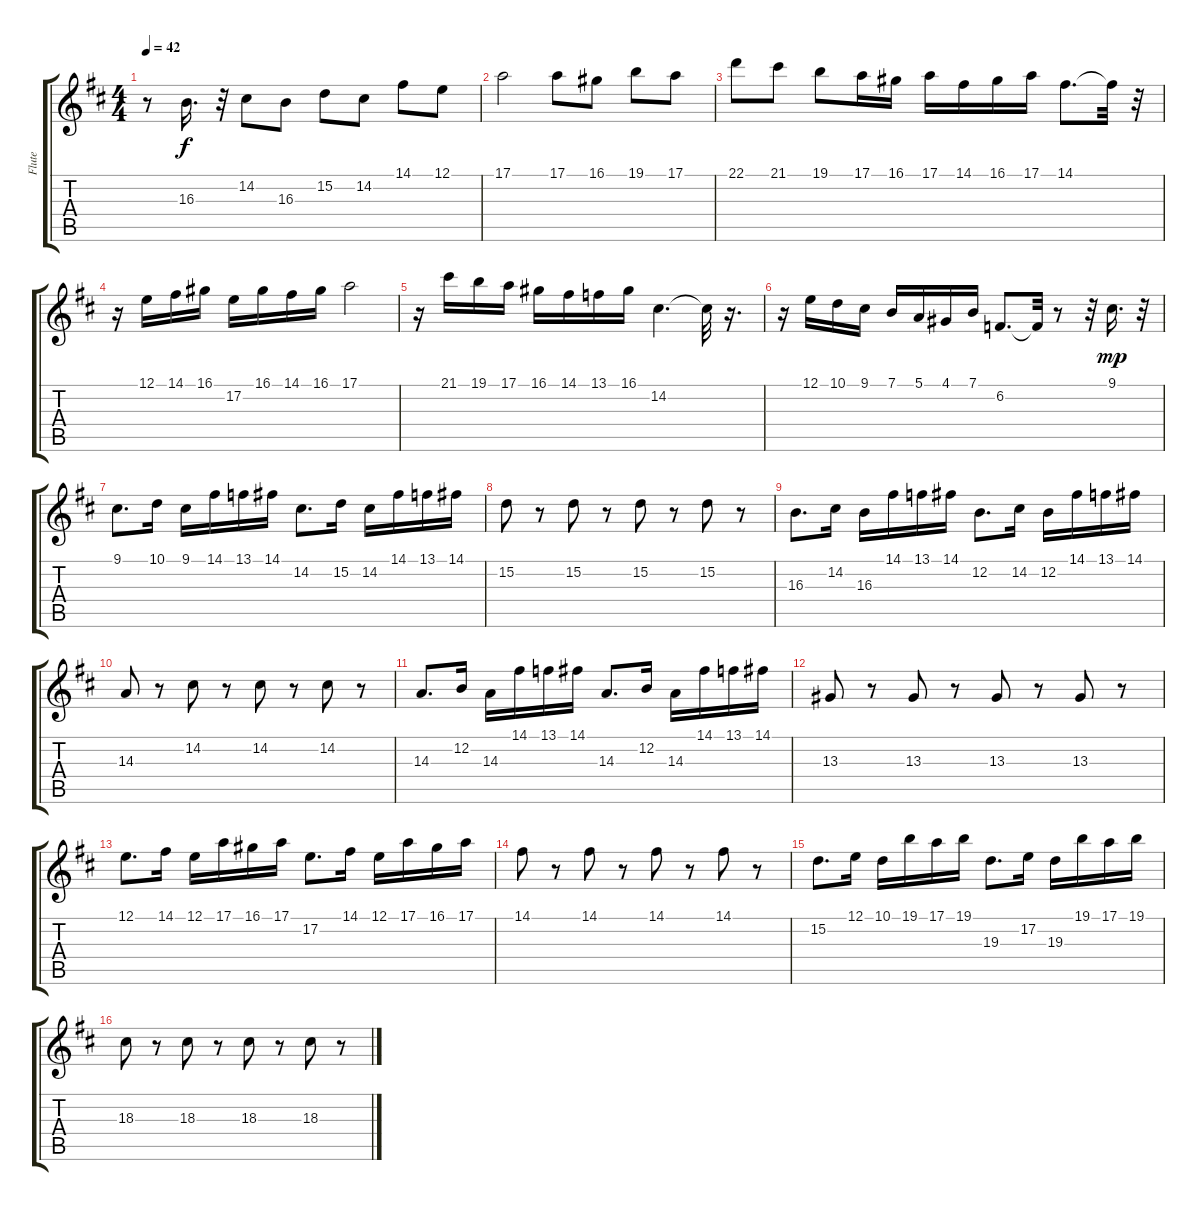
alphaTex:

\track ("Flute" "Flute") {mute instrument flute}
\staff {score tabs}
\tuning (E4 B3 G3 D3 A2 E2) {hide}
\ts (4 4)
\tempo 42
\clef g2
\ks d
r.8{dy f} 16.3.16{d} r.32 14.2.8 16.3.8 15.2.8 14.2.8 14.1.8 12.1.8 |
17.1.2 17.1.8 16.1.8 19.1.8 17.1.8 |
22.1.8 21.1.8 19.1.8 17.1.16 16.1.16 17.1.16 14.1.16 16.1.16 17.1.16 14.1.8{d} 14.1{t}.32 r.32 |
r.16 12.1.16 14.1.16 16.1.16 17.2.16 16.1.16 14.1.16 16.1.16 17.1.2 |
r.16 21.1.16 19.1.16 17.1.16 16.1.16 14.1.16 13.1.16 16.1.16 14.2.4{d} 14.2{t}.32 r.16{d} |
r.16 12.1.16 10.1.16 9.1.16 7.1.16 5.1.16 4.1.16 7.1.16 6.2.8{d} 6.2{t}.32 r.8 r.32 9.1.16{d dy mp} r.32 |
9.1.8{d} 10.1.16 9.1.16 14.1.16 13.1.16 14.1.16 14.2.8{d} 15.2.16 14.2.16 14.1.16 13.1.16 14.1.16 |
15.2.8 r.8 15.2.8 r.8 15.2.8 r.8 15.2.8 r.8 |
16.3.8{d} 14.2.16 16.3.16 14.1.16 13.1.16 14.1.16 12.2.8{d} 14.2.16 12.2.16 14.1.16 13.1.16 14.1.16 |
14.3.8 r.8 14.2.8 r.8 14.2.8 r.8 14.2.8 r.8 |
14.3.8{d} 12.2.16 14.3.16 14.1.16 13.1.16 14.1.16 14.3.8{d} 12.2.16 14.3.16 14.1.16 13.1.16 14.1.16 |
13.3.8 r.8 13.3.8 r.8 13.3.8 r.8 13.3.8 r.8 |
12.1.8{d} 14.1.16 12.1.16 17.1.16 16.1.16 17.1.16 17.2.8{d} 14.1.16 12.1.16 17.1.16 16.1.16 17.1.16 |
14.1.8 r.8 14.1.8 r.8 14.1.8 r.8 14.1.8 r.8 |
15.2.8{d} 12.1.16 10.1.16 19.1.16 17.1.16 19.1.16 19.3.8{d} 17.2.16 19.3.16 19.1.16 17.1.16 19.1.16 |
18.3.8 r.8 18.3.8 r.8 18.3.8 r.8 18.3.8 r.8
